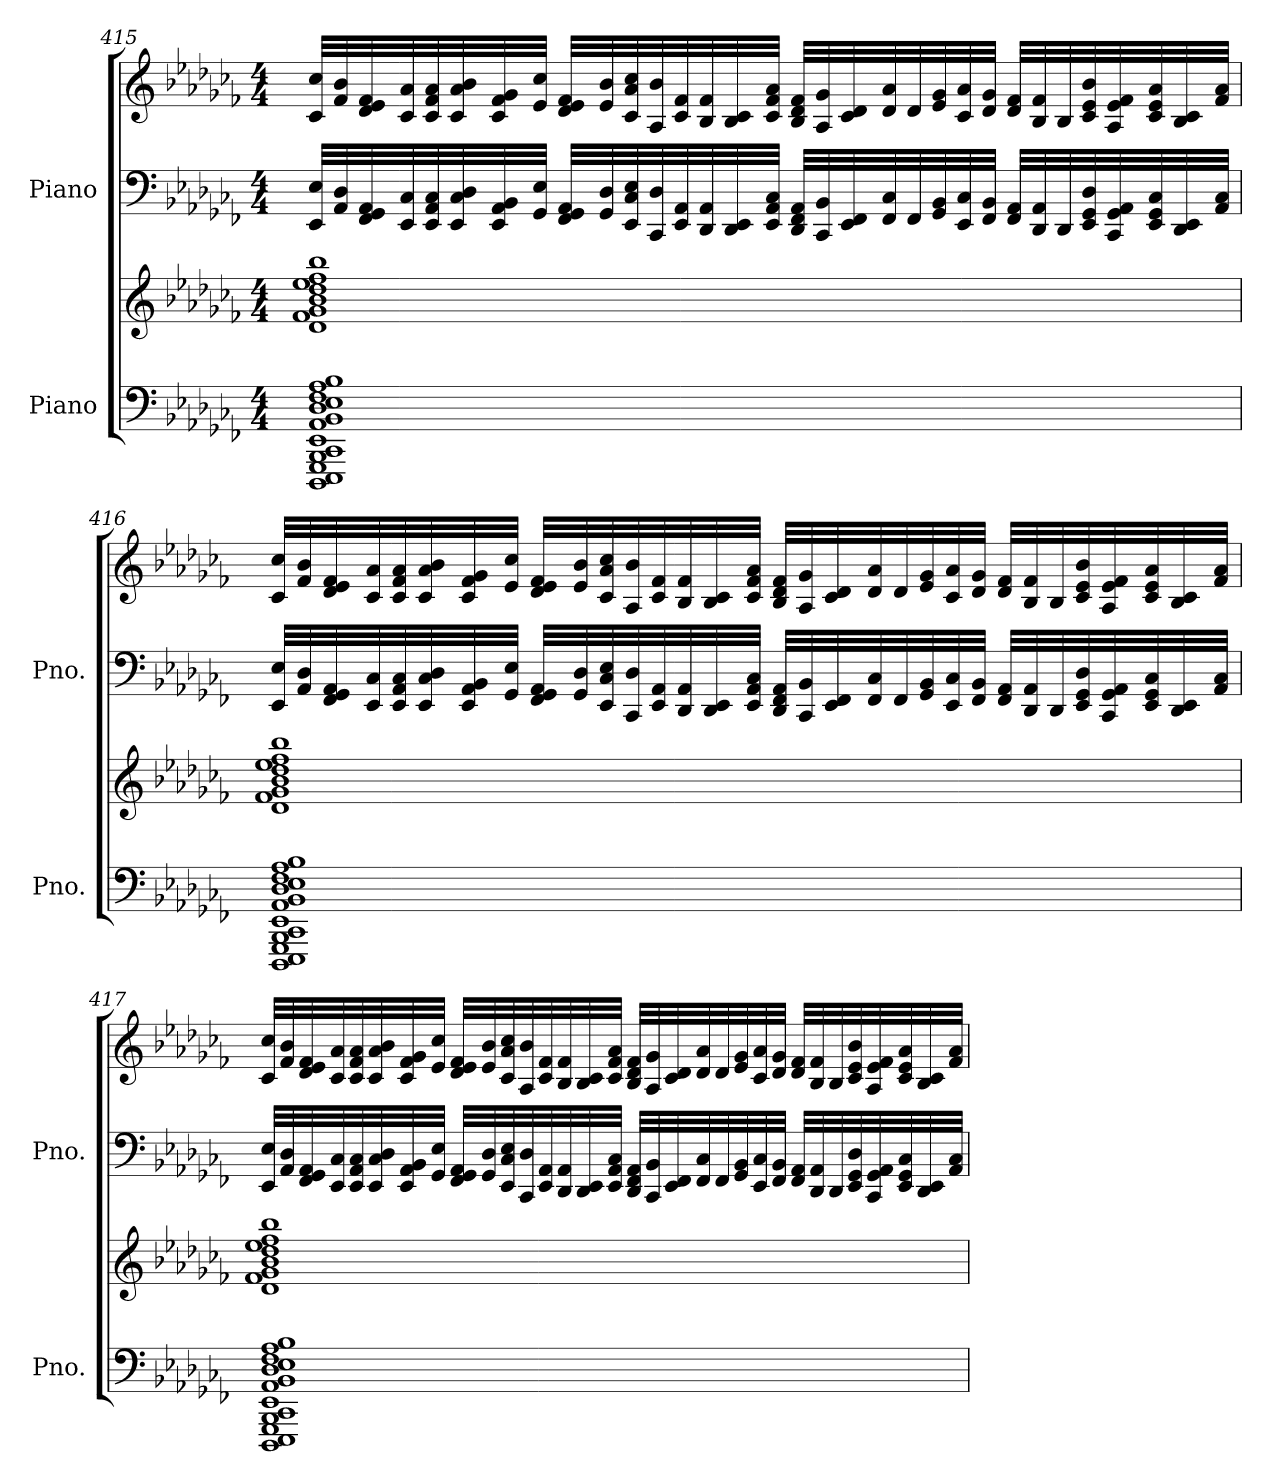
**kern	**kern	**kern	**kern
*part2	*part2	*part1	*part1
*staff4	*staff3	*staff2	*staff1
*I"Piano	*	*I"Piano	*
*I'Pno.	*	*I'Pno.	*
!!LO:LB:g=z
*clefF4	*clefG2	*clefF4	*clefG2
*ITrd14c24	*ITrd14c24	*ITrd-21c-36	*ITrd-21c-36
*k[b-e-a-d-g-c-f-]	*k[b-e-a-d-g-c-f-]	*k[b-e-a-d-g-c-f-]	*k[b-e-a-d-g-c-f-]
*M4/4	*M4/4	*M4/4	*M4/4
=415	=415	=415	=415
1DDDDD- 1EEEEE- 1GGGGG- 1BBBBB- 1CCCC- 1EEEE- 1AAAA- 1BBBB- 1DDD- 1EEE- 1FFF- 1AAA- 1BBB-	1DD- 1FF- 1GG- 1BB- 1D- 1E- 1F- 1B-	32ee-/ 32eee-/LLL	32cccc-/ 32ccccc-/LLL
.	.	32aa-/ 32ddd-/	32ffff-/ 32bbbb-/
.	.	32ff-/ 32gg-/ 32aa-/	32dddd-/ 32eeee-/ 32ffff-/
.	.	32ee-/ 32ccc-/	32cccc-/ 32aaaa-/
.	.	32ee-/ 32aa-/ 32ccc-/	32cccc-/ 32ffff-/ 32aaaa-/
.	.	32ee-/ 32ccc-/ 32ddd-/	32cccc-/ 32aaaa-/ 32bbbb-/
.	.	32ee-/ 32aa-/ 32bb-/	32cccc-/ 32ffff-/ 32gggg-/
.	.	32gg-/ 32eee-/JJJ	32eeee-/ 32ccccc-/JJJ
.	.	32ff-/ 32gg-/ 32aa-/LLL	32dddd-/ 32eeee-/ 32ffff-/LLL
.	.	32gg-/ 32ddd-/	32eeee-/ 32bbbb-/
.	.	32ee-/ 32ccc-/ 32eee-/	32cccc-/ 32aaaa-/ 32ccccc-/
.	.	32cc-/ 32ddd-/	32aaa-/ 32bbbb-/
.	.	32ee-/ 32aa-/	32cccc-/ 32ffff-/
.	.	32dd-/ 32aa-/	32bbb-/ 32ffff-/
.	.	32dd-/ 32ee-/	32bbb-/ 32cccc-/
.	.	32ee-/ 32aa-/ 32ccc-/JJJ	32cccc-/ 32ffff-/ 32aaaa-/JJJ
.	.	32dd-/ 32ff-/ 32aa-/LLL	32bbb-/ 32dddd-/ 32ffff-/LLL
.	.	32cc-/ 32bb-/	32aaa-/ 32gggg-/
.	.	32ee-/ 32ff-/	32cccc-/ 32dddd-/
.	.	32ff-/ 32ccc-/	32dddd-/ 32aaaa-/
.	.	32ff-/	32dddd-/
.	.	32gg-/ 32bb-/	32eeee-/ 32gggg-/
.	.	32ee-/ 32ccc-/	32cccc-/ 32aaaa-/
.	.	32ff-/ 32bb-/JJJ	32dddd-/ 32gggg-/JJJ
.	.	32ff-/ 32aa-/LLL	32dddd-/ 32ffff-/LLL
.	.	32dd-/ 32aa-/	32bbb-/ 32ffff-/
.	.	32dd-/	32bbb-/
.	.	32ee-/ 32gg-/ 32ddd-/	32cccc-/ 32eeee-/ 32bbbb-/
.	.	32cc-/ 32gg-/ 32aa-/	32aaa-/ 32eeee-/ 32ffff-/
.	.	32ee-/ 32gg-/ 32ccc-/	32cccc-/ 32eeee-/ 32aaaa-/
.	.	32dd-/ 32ee-/	32bbb-/ 32cccc-/
.	.	32aa-/ 32ccc-/JJJ	32ffff-/ 32aaaa-/JJJ
!!LO:LB:g=z
=416	=416	=416	=416
1DDDDD- 1EEEEE- 1GGGGG- 1BBBBB- 1CCCC- 1EEEE- 1AAAA- 1BBBB- 1DDD- 1EEE- 1FFF- 1AAA- 1BBB-	1DD- 1FF- 1GG- 1BB- 1D- 1E- 1F- 1B-	32ee-/ 32eee-/LLL	32cccc-/ 32ccccc-/LLL
.	.	32aa-/ 32ddd-/	32ffff-/ 32bbbb-/
.	.	32ff-/ 32gg-/ 32aa-/	32dddd-/ 32eeee-/ 32ffff-/
.	.	32ee-/ 32ccc-/	32cccc-/ 32aaaa-/
.	.	32ee-/ 32aa-/ 32ccc-/	32cccc-/ 32ffff-/ 32aaaa-/
.	.	32ee-/ 32ccc-/ 32ddd-/	32cccc-/ 32aaaa-/ 32bbbb-/
.	.	32ee-/ 32aa-/ 32bb-/	32cccc-/ 32ffff-/ 32gggg-/
.	.	32gg-/ 32eee-/JJJ	32eeee-/ 32ccccc-/JJJ
.	.	32ff-/ 32gg-/ 32aa-/LLL	32dddd-/ 32eeee-/ 32ffff-/LLL
.	.	32gg-/ 32ddd-/	32eeee-/ 32bbbb-/
.	.	32ee-/ 32ccc-/ 32eee-/	32cccc-/ 32aaaa-/ 32ccccc-/
.	.	32cc-/ 32ddd-/	32aaa-/ 32bbbb-/
.	.	32ee-/ 32aa-/	32cccc-/ 32ffff-/
.	.	32dd-/ 32aa-/	32bbb-/ 32ffff-/
.	.	32dd-/ 32ee-/	32bbb-/ 32cccc-/
.	.	32ee-/ 32aa-/ 32ccc-/JJJ	32cccc-/ 32ffff-/ 32aaaa-/JJJ
.	.	32dd-/ 32ff-/ 32aa-/LLL	32bbb-/ 32dddd-/ 32ffff-/LLL
.	.	32cc-/ 32bb-/	32aaa-/ 32gggg-/
.	.	32ee-/ 32ff-/	32cccc-/ 32dddd-/
.	.	32ff-/ 32ccc-/	32dddd-/ 32aaaa-/
.	.	32ff-/	32dddd-/
.	.	32gg-/ 32bb-/	32eeee-/ 32gggg-/
.	.	32ee-/ 32ccc-/	32cccc-/ 32aaaa-/
.	.	32ff-/ 32bb-/JJJ	32dddd-/ 32gggg-/JJJ
.	.	32ff-/ 32aa-/LLL	32dddd-/ 32ffff-/LLL
.	.	32dd-/ 32aa-/	32bbb-/ 32ffff-/
.	.	32dd-/	32bbb-/
.	.	32ee-/ 32gg-/ 32ddd-/	32cccc-/ 32eeee-/ 32bbbb-/
.	.	32cc-/ 32gg-/ 32aa-/	32aaa-/ 32eeee-/ 32ffff-/
.	.	32ee-/ 32gg-/ 32ccc-/	32cccc-/ 32eeee-/ 32aaaa-/
.	.	32dd-/ 32ee-/	32bbb-/ 32cccc-/
.	.	32aa-/ 32ccc-/JJJ	32ffff-/ 32aaaa-/JJJ
!!LO:PB:g=z
=417	=417	=417	=417
1DDDDD- 1EEEEE- 1GGGGG- 1BBBBB- 1CCCC- 1EEEE- 1AAAA- 1BBBB- 1DDD- 1EEE- 1FFF- 1AAA- 1BBB-	1DD- 1FF- 1GG- 1BB- 1D- 1E- 1F- 1B-	32ee-/ 32eee-/LLL	32cccc-/ 32ccccc-/LLL
.	.	32aa-/ 32ddd-/	32ffff-/ 32bbbb-/
.	.	32ff-/ 32gg-/ 32aa-/	32dddd-/ 32eeee-/ 32ffff-/
.	.	32ee-/ 32ccc-/	32cccc-/ 32aaaa-/
.	.	32ee-/ 32aa-/ 32ccc-/	32cccc-/ 32ffff-/ 32aaaa-/
.	.	32ee-/ 32ccc-/ 32ddd-/	32cccc-/ 32aaaa-/ 32bbbb-/
.	.	32ee-/ 32aa-/ 32bb-/	32cccc-/ 32ffff-/ 32gggg-/
.	.	32gg-/ 32eee-/JJJ	32eeee-/ 32ccccc-/JJJ
.	.	32ff-/ 32gg-/ 32aa-/LLL	32dddd-/ 32eeee-/ 32ffff-/LLL
.	.	32gg-/ 32ddd-/	32eeee-/ 32bbbb-/
.	.	32ee-/ 32ccc-/ 32eee-/	32cccc-/ 32aaaa-/ 32ccccc-/
.	.	32cc-/ 32ddd-/	32aaa-/ 32bbbb-/
.	.	32ee-/ 32aa-/	32cccc-/ 32ffff-/
.	.	32dd-/ 32aa-/	32bbb-/ 32ffff-/
.	.	32dd-/ 32ee-/	32bbb-/ 32cccc-/
.	.	32ee-/ 32aa-/ 32ccc-/JJJ	32cccc-/ 32ffff-/ 32aaaa-/JJJ
.	.	32dd-/ 32ff-/ 32aa-/LLL	32bbb-/ 32dddd-/ 32ffff-/LLL
.	.	32cc-/ 32bb-/	32aaa-/ 32gggg-/
.	.	32ee-/ 32ff-/	32cccc-/ 32dddd-/
.	.	32ff-/ 32ccc-/	32dddd-/ 32aaaa-/
.	.	32ff-/	32dddd-/
.	.	32gg-/ 32bb-/	32eeee-/ 32gggg-/
.	.	32ee-/ 32ccc-/	32cccc-/ 32aaaa-/
.	.	32ff-/ 32bb-/JJJ	32dddd-/ 32gggg-/JJJ
.	.	32ff-/ 32aa-/LLL	32dddd-/ 32ffff-/LLL
.	.	32dd-/ 32aa-/	32bbb-/ 32ffff-/
.	.	32dd-/	32bbb-/
.	.	32ee-/ 32gg-/ 32ddd-/	32cccc-/ 32eeee-/ 32bbbb-/
.	.	32cc-/ 32gg-/ 32aa-/	32aaa-/ 32eeee-/ 32ffff-/
.	.	32ee-/ 32gg-/ 32ccc-/	32cccc-/ 32eeee-/ 32aaaa-/
.	.	32dd-/ 32ee-/	32bbb-/ 32cccc-/
.	.	32aa-/ 32ccc-/JJJ	32ffff-/ 32aaaa-/JJJ
=	=	=	=
*-	*-	*-	*-
